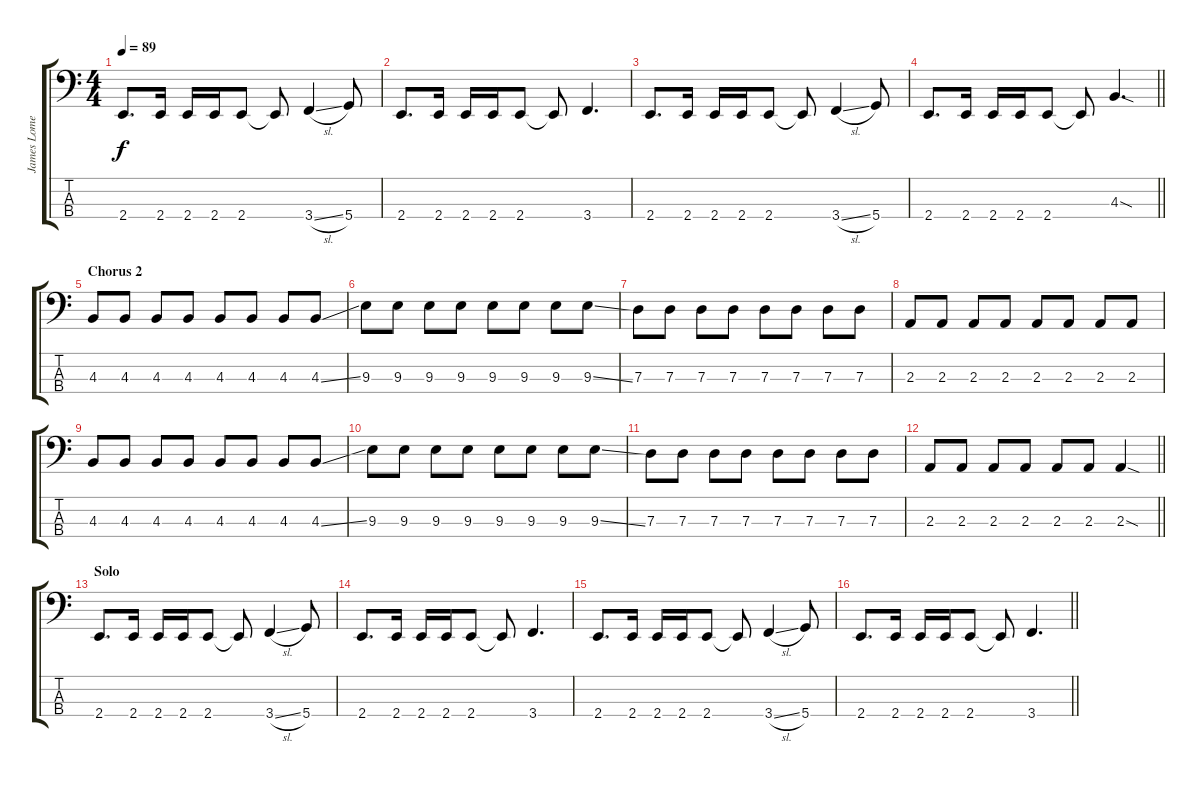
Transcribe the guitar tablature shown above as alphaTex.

\track ("James Lomenzo" "James Lome") {instrument electricbassfinger}
\staff {score tabs}
\tuning (F2 C2 G1 D1) {hide}
\ts (4 4)
\tempo 89
\clef f4
\ks c
2.4.8{d dy f} 2.4.16 2.4.16 2.4.16 2.4.8 2.4{t}.8 3.4{sl}.4 5.4.8 |
2.4.8{d} 2.4.16 2.4.16 2.4.16 2.4.8 2.4{t}.8 3.4.4{d} |
2.4.8{d} 2.4.16 2.4.16 2.4.16 2.4.8 2.4{t}.8 3.4{sl}.4 5.4.8 |
\barLineRight lightlight
2.4.8{d} 2.4.16 2.4.16 2.4.16 2.4.8 2.4{t}.8 4.3{sod}.4{d} |
\section ("" "Chorus 2")
4.3.8 4.3.8 4.3.8 4.3.8 4.3.8 4.3.8 4.3.8 4.3{ss}.8 |
9.3.8 9.3.8 9.3.8 9.3.8 9.3.8 9.3.8 9.3.8 9.3{ss}.8 |
7.3.8 7.3.8 7.3.8 7.3.8 7.3.8 7.3.8 7.3.8 7.3.8 |
2.3.8 2.3.8 2.3.8 2.3.8 2.3.8 2.3.8 2.3.8 2.3.8 |
4.3.8 4.3.8 4.3.8 4.3.8 4.3.8 4.3.8 4.3.8 4.3{ss}.8 |
9.3.8 9.3.8 9.3.8 9.3.8 9.3.8 9.3.8 9.3.8 9.3{ss}.8 |
7.3.8 7.3.8 7.3.8 7.3.8 7.3.8 7.3.8 7.3.8 7.3.8 |
\barLineRight lightlight
2.3.8 2.3.8 2.3.8 2.3.8 2.3.8 2.3.8 2.3{sod}.4 |
\section ("" "Solo")
2.4.8{d} 2.4.16 2.4.16 2.4.16 2.4.8 2.4{t}.8 3.4{sl}.4 5.4.8 |
2.4.8{d} 2.4.16 2.4.16 2.4.16 2.4.8 2.4{t}.8 3.4.4{d} |
2.4.8{d} 2.4.16 2.4.16 2.4.16 2.4.8 2.4{t}.8 3.4{sl}.4 5.4.8 |
\barLineRight lightlight
2.4.8{d} 2.4.16 2.4.16 2.4.16 2.4.8 2.4{t}.8 3.4.4{d}
